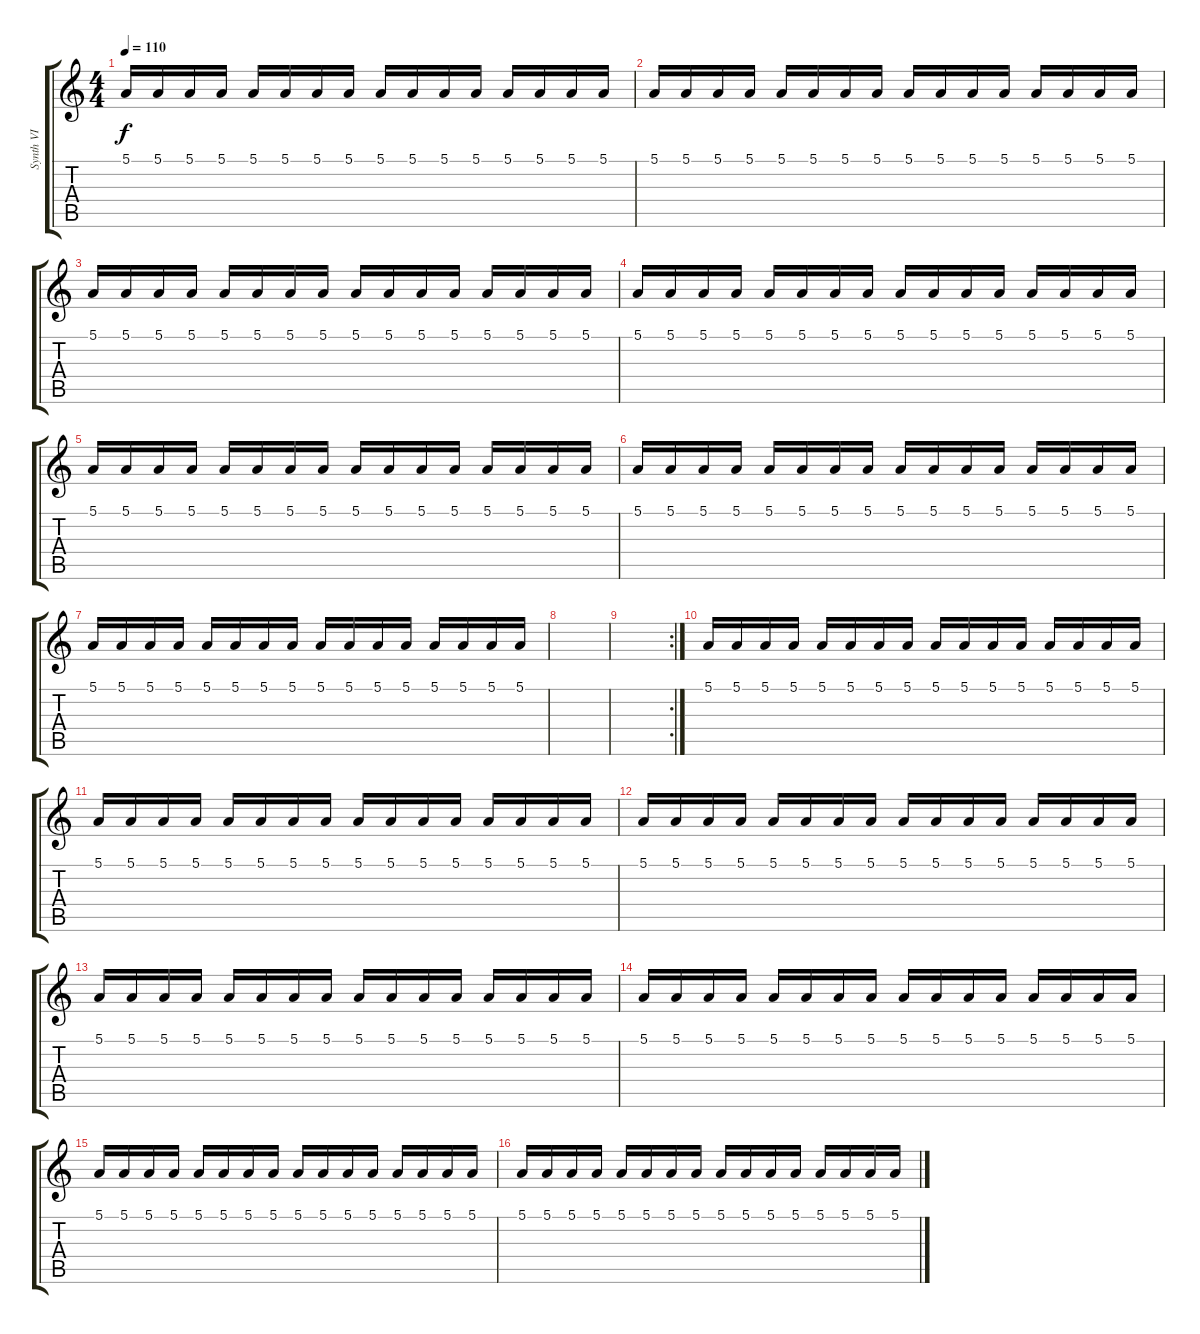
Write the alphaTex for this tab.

\track ("Synth VI" "Synth VI") {instrument fx4atmosphere}
\staff {score tabs}
\tuning (E4 B3 G3 D3 A2 E2) {hide}
\ts (4 4)
\tempo 110
\clef g2
\ks c
5.1.16{dy f balance 16} 5.1.16{balance 15} 5.1.16{balance 14} 5.1.16{balance 13} 5.1.16{balance 12} 5.1.16{balance 11} 5.1.16{balance 10} 5.1.16{balance 9} 5.1.16{balance 8} 5.1.16{balance 7} 5.1.16{balance 6} 5.1.16{balance 5} 5.1.16{balance 4} 5.1.16{balance 3} 5.1.16{balance 2} 5.1.16{balance 1} |
5.1.16{balance 0} 5.1.16{balance 1} 5.1.16{balance 2} 5.1.16{balance 3} 5.1.16{balance 4} 5.1.16{balance 5} 5.1.16{balance 6} 5.1.16{balance 7} 5.1.16{balance 8} 5.1.16{balance 9} 5.1.16{balance 10} 5.1.16{balance 11} 5.1.16{balance 12} 5.1.16{balance 13} 5.1.16{balance 14} 5.1.16{balance 15} |
5.1.16{balance 16} 5.1.16{balance 15} 5.1.16{balance 14} 5.1.16{balance 13} 5.1.16{balance 12} 5.1.16{balance 11} 5.1.16{balance 10} 5.1.16{balance 9} 5.1.16{balance 8} 5.1.16{balance 7} 5.1.16{balance 6} 5.1.16{balance 5} 5.1.16{balance 4} 5.1.16{balance 3} 5.1.16{balance 2} 5.1.16{balance 1} |
5.1.16{balance 0} 5.1.16{balance 1} 5.1.16{balance 2} 5.1.16{balance 3} 5.1.16{balance 4} 5.1.16{balance 5} 5.1.16{balance 6} 5.1.16{balance 7} 5.1.16{balance 8} 5.1.16{balance 9} 5.1.16{balance 10} 5.1.16{balance 11} 5.1.16{balance 12} 5.1.16{balance 13} 5.1.16{balance 14} 5.1.16{balance 15} |
5.1.16{balance 16} 5.1.16{balance 15} 5.1.16{balance 14} 5.1.16{balance 13} 5.1.16{balance 12} 5.1.16{balance 11} 5.1.16{balance 10} 5.1.16{balance 9} 5.1.16{balance 8} 5.1.16{balance 7} 5.1.16{balance 6} 5.1.16{balance 5} 5.1.16{balance 4} 5.1.16{balance 3} 5.1.16{balance 2} 5.1.16{balance 1} |
5.1.16{balance 0} 5.1.16{balance 1} 5.1.16{balance 2} 5.1.16{balance 3} 5.1.16{balance 4} 5.1.16{balance 5} 5.1.16{balance 6} 5.1.16{balance 7} 5.1.16{balance 8} 5.1.16{balance 9} 5.1.16{balance 10} 5.1.16{balance 11} 5.1.16{balance 12} 5.1.16{balance 13} 5.1.16{balance 14} 5.1.16{balance 15} |
5.1.16{balance 16} 5.1.16{balance 15} 5.1.16{balance 14} 5.1.16{balance 13} 5.1.16{balance 12} 5.1.16{balance 11} 5.1.16{balance 10} 5.1.16{balance 9} 5.1.16{balance 8} 5.1.16{balance 7} 5.1.16{balance 6} 5.1.16{balance 5} 5.1.16{balance 4} 5.1.16{balance 3} 5.1.16{balance 2} 5.1.16{balance 1} |
|
\rc 2
|
5.1.16{balance 0} 5.1.16{balance 1} 5.1.16{balance 2} 5.1.16{balance 3} 5.1.16{balance 4} 5.1.16{balance 5} 5.1.16{balance 6} 5.1.16{balance 7} 5.1.16{balance 8} 5.1.16{balance 9} 5.1.16{balance 10} 5.1.16{balance 11} 5.1.16{balance 12} 5.1.16{balance 13} 5.1.16{balance 14} 5.1.16{balance 15} |
5.1.16{balance 16} 5.1.16{balance 15} 5.1.16{balance 14} 5.1.16{balance 13} 5.1.16{balance 12} 5.1.16{balance 11} 5.1.16{balance 10} 5.1.16{balance 9} 5.1.16{balance 8} 5.1.16{balance 7} 5.1.16{balance 6} 5.1.16{balance 5} 5.1.16{balance 4} 5.1.16{balance 3} 5.1.16{balance 2} 5.1.16{balance 1} |
5.1.16{balance 0} 5.1.16{balance 1} 5.1.16{balance 2} 5.1.16{balance 3} 5.1.16{balance 4} 5.1.16{balance 5} 5.1.16{balance 6} 5.1.16{balance 7} 5.1.16{balance 8} 5.1.16{balance 9} 5.1.16{balance 10} 5.1.16{balance 11} 5.1.16{balance 12} 5.1.16{balance 13} 5.1.16{balance 14} 5.1.16{balance 15} |
5.1.16{balance 16} 5.1.16{balance 15} 5.1.16{balance 14} 5.1.16{balance 13} 5.1.16{balance 12} 5.1.16{balance 11} 5.1.16{balance 10} 5.1.16{balance 9} 5.1.16{balance 8} 5.1.16{balance 7} 5.1.16{balance 6} 5.1.16{balance 5} 5.1.16{balance 4} 5.1.16{balance 3} 5.1.16{balance 2} 5.1.16{balance 1} |
5.1.16{balance 0} 5.1.16{balance 1} 5.1.16{balance 2} 5.1.16{balance 3} 5.1.16{balance 4} 5.1.16{balance 5} 5.1.16{balance 6} 5.1.16{balance 7} 5.1.16{balance 8} 5.1.16{balance 9} 5.1.16{balance 10} 5.1.16{balance 11} 5.1.16{balance 12} 5.1.16{balance 13} 5.1.16{balance 14} 5.1.16{balance 15} |
5.1.16{balance 16} 5.1.16{balance 15} 5.1.16{balance 14} 5.1.16{balance 13} 5.1.16{balance 12} 5.1.16{balance 11} 5.1.16{balance 10} 5.1.16{balance 9} 5.1.16{balance 8} 5.1.16{balance 7} 5.1.16{balance 6} 5.1.16{balance 5} 5.1.16{balance 4} 5.1.16{balance 3} 5.1.16{balance 2} 5.1.16{balance 1} |
5.1.16{balance 0} 5.1.16{balance 1} 5.1.16{balance 2} 5.1.16{balance 3} 5.1.16{balance 4} 5.1.16{balance 5} 5.1.16{balance 6} 5.1.16{balance 7} 5.1.16{balance 8} 5.1.16{balance 9} 5.1.16{balance 10} 5.1.16{balance 11} 5.1.16{balance 12} 5.1.16{balance 13} 5.1.16{balance 14} 5.1.16{balance 15}
